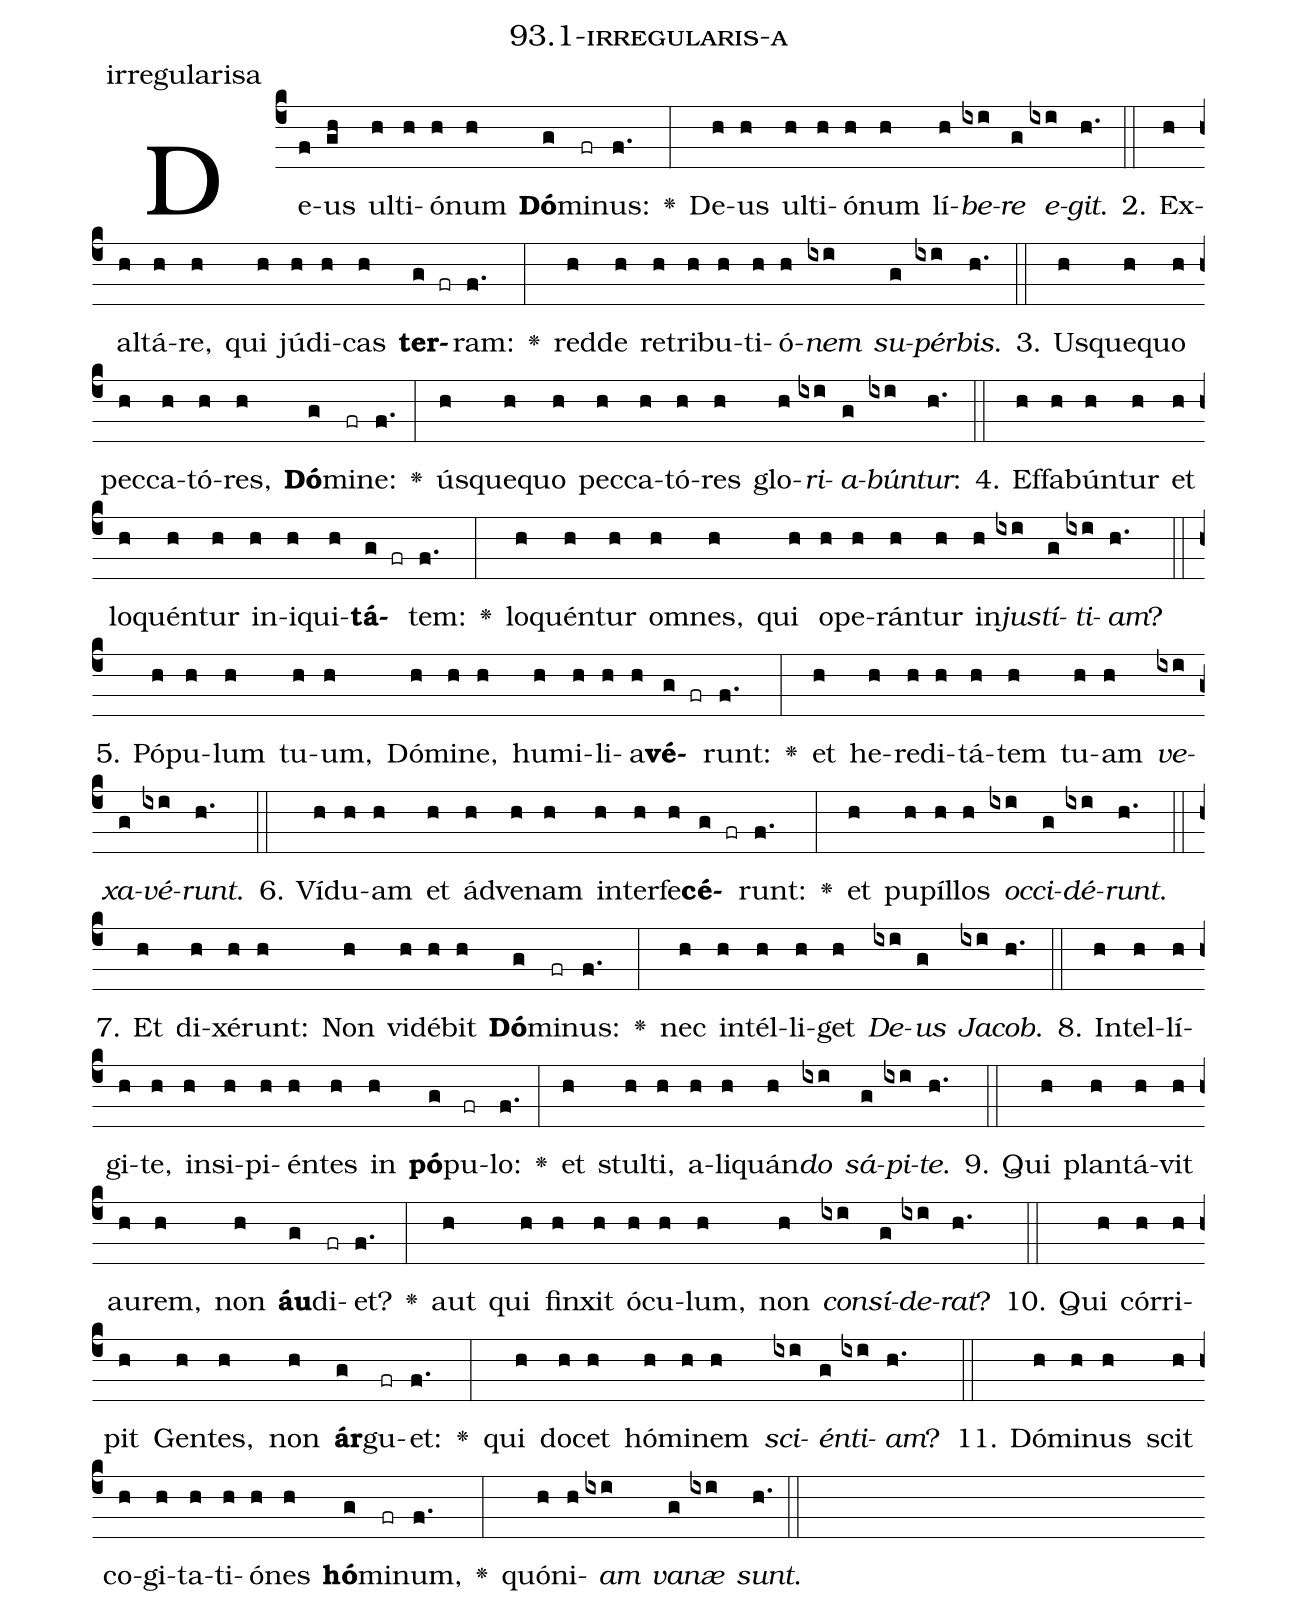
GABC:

name: 93.1-irregularis-a;
annotation: irregularisa;
%%
(c4)De(f)us(gh) ul(h)ti(h)ó(h)num(h) <b>Dó</b>(g)mi(fr)nus:(f.) <v>\greheightstar</v>(:) De(h)us(h) ul(h)ti(h)ó(h)num(h) lí(h)<i>be</i>(ixi)<i>re</i>(g) <i>e</i>(ixi)<i>git</i>.(h.) (::)
2. Ex(h)al(h)tá(h)re,(h) qui(h) jú(h)di(h)cas(h) <b>ter</b>(g fr)ram:(f.) <v>\greheightstar</v>(:) red(h)de(h) re(h)tri(h)bu(h)ti(h)ó(h)<i>nem</i>(ixi) <i>su</i>(g)<i>pér</i>(ixi)<i>bis</i>.(h.) (::)
3. Us(h)que(h)quo(h) pec(h)ca(h)tó(h)res,(h) <b>Dó</b>(g)mi(fr)ne:(f.) <v>\greheightstar</v>(:) ús(h)que(h)quo(h) pec(h)ca(h)tó(h)res(h) glo(h)<i>ri</i>(ixi)<i>a</i>(g)<i>bún</i>(ixi)<i>tur</i>:(h.) (::)
4. Ef(h)fa(h)bún(h)tur(h) et(h) lo(h)quén(h)tur(h) in(h)i(h)qui(h)<b>tá</b>(g fr)tem:(f.) <v>\greheightstar</v>(:) lo(h)quén(h)tur(h) om(h)nes,(h) qui(h) o(h)pe(h)rán(h)tur(h) in(h)<i>jus</i>(ixi)<i>tí</i>(g)<i>ti</i>(ixi)<i>am</i>?(h.) (::)
5. Pó(h)pu(h)lum(h) tu(h)um,(h) Dó(h)mi(h)ne,(h) hu(h)mi(h)li(h)a(h)<b>vé</b>(g fr)runt:(f.) <v>\greheightstar</v>(:) et(h) he(h)re(h)di(h)tá(h)tem(h) tu(h)am(h) <i>ve</i>(ixi)<i>xa</i>(g)<i>vé</i>(ixi)<i>runt</i>.(h.) (::)
6. Ví(h)du(h)am(h) et(h) ád(h)ve(h)nam(h) in(h)ter(h)fe(h)<b>cé</b>(g fr)runt:(f.) <v>\greheightstar</v>(:) et(h) pu(h)píl(h)los(h) <i>oc</i>(ixi)<i>ci</i>(g)<i>dé</i>(ixi)<i>runt</i>.(h.) (::)
7. Et(h) di(h)xé(h)runt:(h) Non(h) vi(h)dé(h)bit(h) <b>Dó</b>(g)mi(fr)nus:(f.) <v>\greheightstar</v>(:) nec(h) in(h)tél(h)li(h)get(h) <i>De</i>(ixi)<i>us</i>(g) <i>Ja</i>(ixi)<i>cob</i>.(h.) (::)
8. In(h)tel(h)lí(h)gi(h)te,(h) in(h)si(h)pi(h)én(h)tes(h) in(h) <b>pó</b>(g)pu(fr)lo:(f.) <v>\greheightstar</v>(:) et(h) stul(h)ti,(h) a(h)li(h)quán(h)<i>do</i>(ixi) <i>sá</i>(g)<i>pi</i>(ixi)<i>te</i>.(h.) (::)
9. Qui(h) plan(h)tá(h)vit(h) au(h)rem,(h) non(h) <b>áu</b>(g)di(fr)et?(f.) <v>\greheightstar</v>(:) aut(h) qui(h) fin(h)xit(h) ó(h)cu(h)lum,(h) non(h) <i>con</i>(ixi)<i>sí</i>(g)<i>de</i>(ixi)<i>rat</i>?(h.) (::)
10. Qui(h) cór(h)ri(h)pit(h) Gen(h)tes,(h) non(h) <b>ár</b>(g)gu(fr)et:(f.) <v>\greheightstar</v>(:) qui(h) do(h)cet(h) hó(h)mi(h)nem(h) <i>sci</i>(ixi)<i>én</i>(g)<i>ti</i>(ixi)<i>am</i>?(h.) (::)
11. Dó(h)mi(h)nus(h) scit(h) co(h)gi(h)ta(h)ti(h)ó(h)nes(h) <b>hó</b>(g)mi(fr)num,(f.) <v>\greheightstar</v>(:) quón(h)i(h)<i>am</i>(ixi) <i>va</i>(g)<i>næ</i>(ixi) <i>sunt</i>.(h.) (::)
